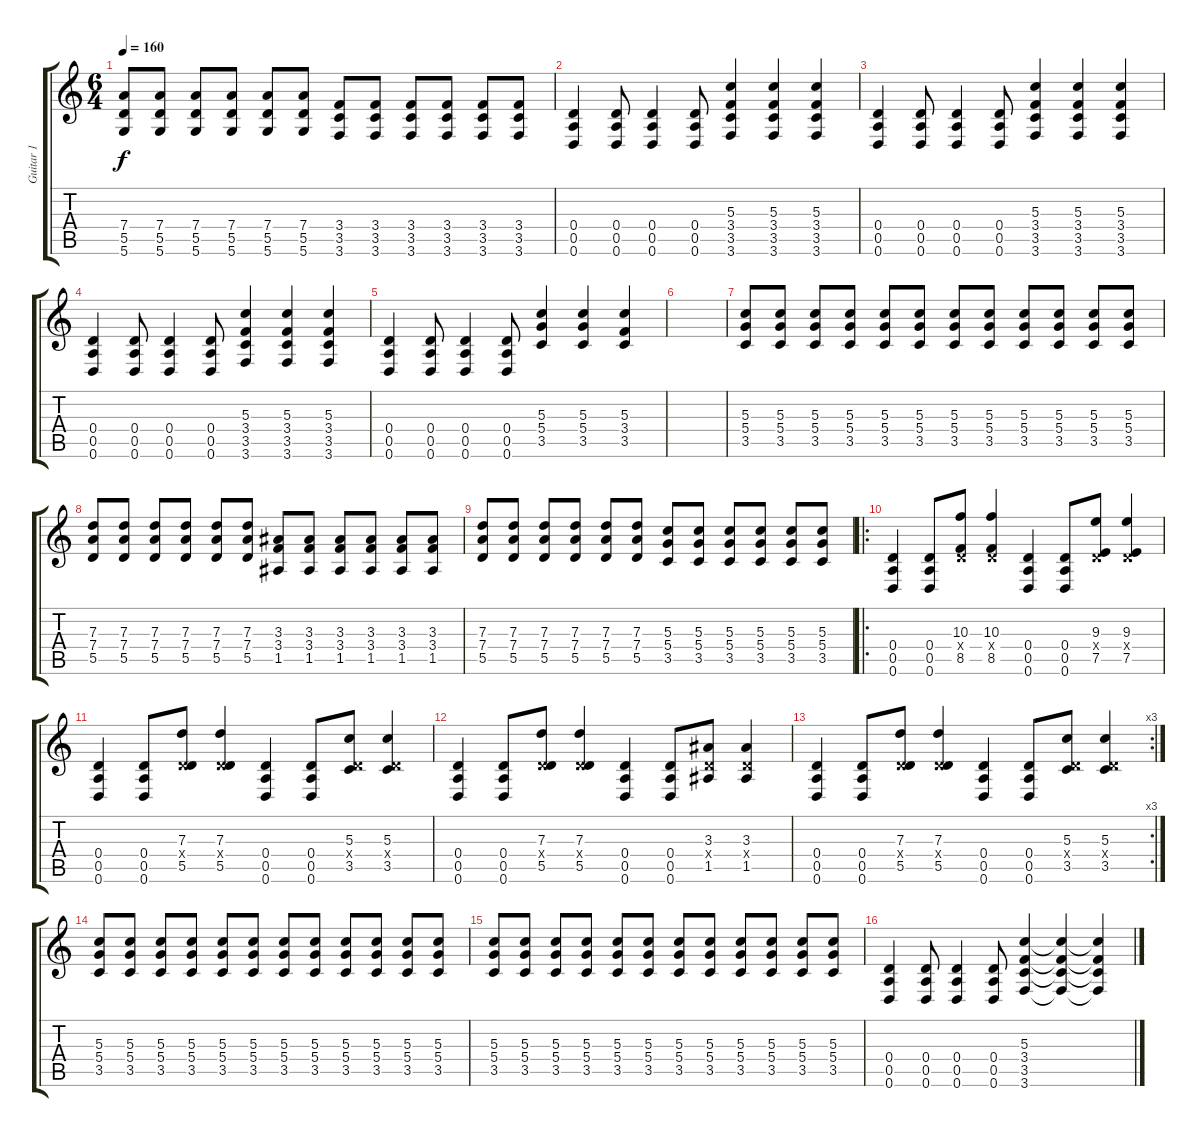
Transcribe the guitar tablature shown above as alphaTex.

\track ("Guitar 1" "Guitar 1") {instrument overdrivenguitar}
\staff {score tabs}
\tuning (E4 B3 G3 D3 A2 D2) {hide}
\ts (6 4)
\tempo 160
\clef g2
\ks c
(7.4 5.5 5.6).8{dy f} (7.4 5.5 5.6).8 (7.4 5.5 5.6).8 (7.4 5.5 5.6).8 (7.4 5.5 5.6).8 (7.4 5.5 5.6).8 (3.4 3.5 3.6).8 (3.4 3.5 3.6).8 (3.4 3.5 3.6).8 (3.4 3.5 3.6).8 (3.4 3.5 3.6).8 (3.4 3.5 3.6).8 |
(0.4 0.5 0.6).4 (0.4 0.5 0.6).8 (0.4 0.5 0.6).4 (0.4 0.5 0.6).8 (5.3 3.4 3.5 3.6).4 (5.3 3.4 3.5 3.6).4 (5.3 3.4 3.5 3.6).4 |
(0.4 0.5 0.6).4 (0.4 0.5 0.6).8 (0.4 0.5 0.6).4 (0.4 0.5 0.6).8 (5.3 3.4 3.5 3.6).4 (5.3 3.4 3.5 3.6).4 (5.3 3.4 3.5 3.6).4 |
(0.4 0.5 0.6).4 (0.4 0.5 0.6).8 (0.4 0.5 0.6).4 (0.4 0.5 0.6).8 (5.3 3.4 3.5 3.6).4 (5.3 3.4 3.5 3.6).4 (5.3 3.4 3.5 3.6).4 |
(0.4 0.5 0.6).4 (0.4 0.5 0.6).8 (0.4 0.5 0.6).4 (0.4 0.5 0.6).8 (5.3 5.4 3.5).4 (5.3 5.4 3.5).4 (5.3 3.4 3.5).4 |
|
(5.3 5.4 3.5).8 (5.3 5.4 3.5).8 (5.3 5.4 3.5).8 (5.3 5.4 3.5).8 (5.3 5.4 3.5).8 (5.3 5.4 3.5).8 (5.3 5.4 3.5).8 (5.3 5.4 3.5).8 (5.3 5.4 3.5).8 (5.3 5.4 3.5).8 (5.3 5.4 3.5).8 (5.3 5.4 3.5).8 |
(7.3 7.4 5.5).8 (7.3 7.4 5.5).8 (7.3 7.4 5.5).8 (7.3 7.4 5.5).8 (7.3 7.4 5.5).8 (7.3 7.4 5.5).8 (3.3 3.4 1.5).8 (3.3 3.4 1.5).8 (3.3 3.4 1.5).8 (3.3 3.4 1.5).8 (3.3 3.4 1.5).8 (3.3 3.4 1.5).8 |
(7.3 7.4 5.5).8 (7.3 7.4 5.5).8 (7.3 7.4 5.5).8 (7.3 7.4 5.5).8 (7.3 7.4 5.5).8 (7.3 7.4 5.5).8 (5.3 5.4 3.5).8 (5.3 5.4 3.5).8 (5.3 5.4 3.5).8 (5.3 5.4 3.5).8 (5.3 5.4 3.5).8 (5.3 5.4 3.5).8 |
\ro
(0.4 0.5 0.6).4 (0.4 0.5 0.6).8 (10.3 0.4{x} 8.5).8 (10.3 0.4{x} 8.5).4 (0.4 0.5 0.6).4 (0.4 0.5 0.6).8 (9.3 0.4{x} 7.5).8 (9.3 0.4{x} 7.5).4 |
(0.4 0.5 0.6).4 (0.4 0.5 0.6).8 (7.3 0.4{x} 5.5).8 (7.3 0.4{x} 5.5).4 (0.4 0.5 0.6).4 (0.4 0.5 0.6).8 (5.3 0.4{x} 3.5).8 (5.3 0.4{x} 3.5).4 |
(0.4 0.5 0.6).4 (0.4 0.5 0.6).8 (7.3 0.4{x} 5.5).8 (7.3 0.4{x} 5.5).4 (0.4 0.5 0.6).4 (0.4 0.5 0.6).8 (3.3 0.4{x} 1.5).8 (3.3 0.4{x} 1.5).4 |
\rc 3
(0.4 0.5 0.6).4 (0.4 0.5 0.6).8 (7.3 0.4{x} 5.5).8 (7.3 0.4{x} 5.5).4 (0.4 0.5 0.6).4 (0.4 0.5 0.6).8 (5.3 0.4{x} 3.5).8 (5.3 0.4{x} 3.5).4 |
(5.3 5.4 3.5).8 (5.3 5.4 3.5).8 (5.3 5.4 3.5).8 (5.3 5.4 3.5).8 (5.3 5.4 3.5).8 (5.3 5.4 3.5).8 (5.3 5.4 3.5).8 (5.3 5.4 3.5).8 (5.3 5.4 3.5).8 (5.3 5.4 3.5).8 (5.3 5.4 3.5).8 (5.3 5.4 3.5).8 |
(5.3 5.4 3.5).8 (5.3 5.4 3.5).8 (5.3 5.4 3.5).8 (5.3 5.4 3.5).8 (5.3 5.4 3.5).8 (5.3 5.4 3.5).8 (5.3 5.4 3.5).8 (5.3 5.4 3.5).8 (5.3 5.4 3.5).8 (5.3 5.4 3.5).8 (5.3 5.4 3.5).8 (5.3 5.4 3.5).8 |
(0.4 0.5 0.6).4 (0.4 0.5 0.6).8 (0.4 0.5 0.6).4 (0.4 0.5 0.6).8 (5.3 3.4 3.5 3.6).4 (5.3{t} 3.4{t} 3.5{t} 3.6{t}).4 (5.3{t} 3.4{t} 3.5{t} 3.6{t}).4
